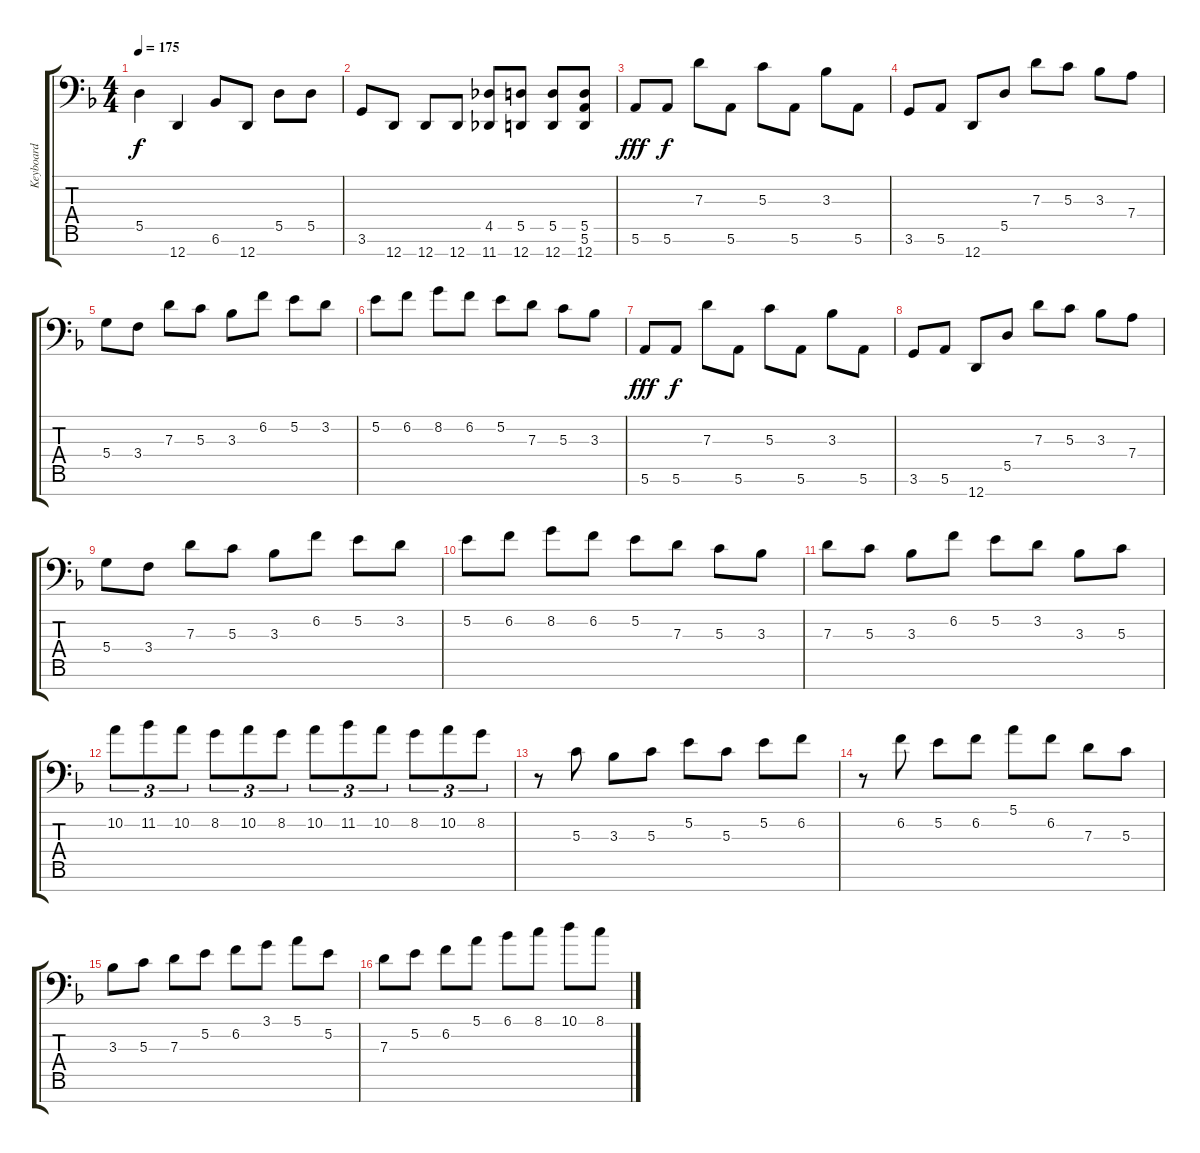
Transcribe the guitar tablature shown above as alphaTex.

\track ("Keyboard" "Keyboard") {instrument stringensemble1}
\staff {score tabs}
\tuning (E4 B3 G3 D3 A2 E2 D1) {hide}
\ts (4 4)
\tempo 175
\clef f4
\ks dminor
5.5.4{dy f} 12.7.4 6.6.8 12.7.8 5.5.8 5.5.8 |
3.6.8 12.7.8 12.7.8 12.7.8 (4.5 11.7).8 (5.5 12.7).8 (5.5 12.7).8 (5.5 5.6 12.7).8 |
5.6.8{dy fff} 5.6.8{dy f} 7.3.8 5.6.8 5.3.8 5.6.8 3.3.8 5.6.8 |
3.6.8 5.6.8 12.7.8 5.5.8 7.3.8 5.3.8 3.3.8 7.4.8 |
5.4.8 3.4.8 7.3.8 5.3.8 3.3.8 6.2.8 5.2.8 3.2.8 |
5.2.8 6.2.8 8.2.8 6.2.8 5.2.8 7.3.8 5.3.8 3.3.8 |
5.6.8{dy fff} 5.6.8{dy f} 7.3.8 5.6.8 5.3.8 5.6.8 3.3.8 5.6.8 |
3.6.8 5.6.8 12.7.8 5.5.8 7.3.8 5.3.8 3.3.8 7.4.8 |
5.4.8 3.4.8 7.3.8 5.3.8 3.3.8 6.2.8 5.2.8 3.2.8 |
5.2.8 6.2.8 8.2.8 6.2.8 5.2.8 7.3.8 5.3.8 3.3.8 |
7.3.8 5.3.8 3.3.8 6.2.8 5.2.8 3.2.8 3.3.8 5.3.8 |
10.2.8{tu (3 2)} 11.2.8{tu (3 2)} 10.2.8{tu (3 2)} 8.2.8{tu (3 2)} 10.2.8{tu (3 2)} 8.2.8{tu (3 2)} 10.2.8{tu (3 2)} 11.2.8{tu (3 2)} 10.2.8{tu (3 2)} 8.2.8{tu (3 2)} 10.2.8{tu (3 2)} 8.2.8{tu (3 2)} |
r.8 5.3.8 3.3.8 5.3.8 5.2.8 5.3.8 5.2.8 6.2.8 |
r.8 6.2.8 5.2.8 6.2.8 5.1.8 6.2.8 7.3.8 5.3.8 |
3.3.8 5.3.8 7.3.8 5.2.8 6.2.8 3.1.8 5.1.8 5.2.8 |
7.3.8 5.2.8 6.2.8 5.1.8 6.1.8 8.1.8 10.1.8 8.1.8
